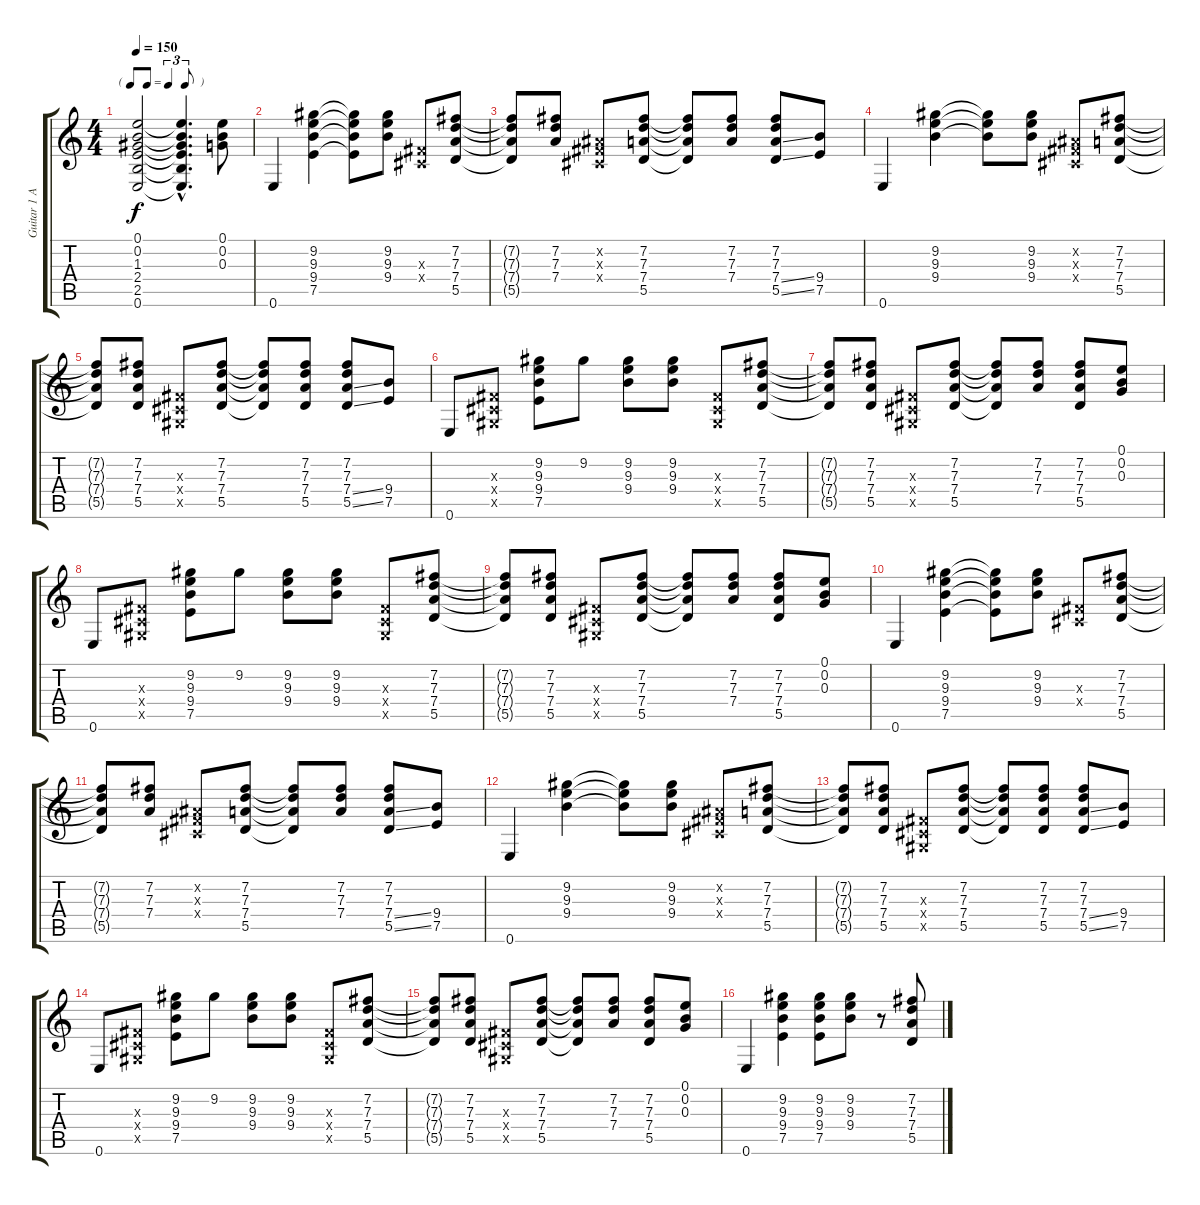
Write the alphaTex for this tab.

\track ("Guitar 1 Ac" "Guitar 1 A") {instrument acousticguitarsteel}
\staff {score tabs}
\tuning (E4 B3 G3 D3 A2 E2) {hide}
\ts (4 4)
\tf triplet8th
\tempo 150
\clef g2
\ks c
(0.1{t} 0.2{t} 1.3{t} 2.4{t} 2.5{t} 0.6{t}).2{dy f} (0.1{hac t} 0.2{hac t} 1.3{hac t} 2.4{hac t} 2.5{hac t} 0.6{hac t}).4{d} (0.1 0.2 0.3).8 |
0.6.4 (9.2 9.3 9.4 7.5).4 (9.2{t} 9.3{t} 9.4{t} 7.5{t}).8 (9.2 9.3 9.4).8 (-1.3{x} -1.4{x}).8 (7.2 7.3 7.4 5.5).8 |
(7.2{t} 7.3{t} 7.4{t} 5.5{t}).8 (7.2 7.3 7.4).8 (-1.2{x} -1.3{x} -1.4{x}).8 (7.2 7.3 7.4 5.5).8 (7.2{t} 7.3{t} 7.4{t} 5.5{t}).8 (7.2 7.3 7.4).8 (7.2 7.3 7.4{ss} 5.5{ss}).8 (9.4 7.5).8 |
0.6.4 (9.2 9.3 9.4).4 (9.2{t} 9.3{t} 9.4{t}).8 (9.2 9.3 9.4).8 (-1.2{x} -1.3{x} -1.4{x}).8 (7.2 7.3 7.4 5.5).8 |
(7.2{t} 7.3{t} 7.4{t} 5.5{t}).8 (7.2 7.3 7.4 5.5).8 (-1.3{x} -1.4{x} -1.5{x}).8 (7.2 7.3 7.4 5.5).8 (7.2{t} 7.3{t} 7.4{t} 5.5{t}).8 (7.2 7.3 7.4 5.5).8 (7.2 7.3 7.4{ss} 5.5{ss}).8 (9.4 7.5).8 |
0.6.8 (-1.3{x} -1.4{x} -1.5{x}).8 (9.2 9.3 9.4 7.5).8 9.2.8 (9.2 9.3 9.4).8 (9.2 9.3 9.4).8 (-1.3{x} -1.4{x} -1.5{x}).8 (7.2 7.3 7.4 5.5).8 |
(7.2{t} 7.3{t} 7.4{t} 5.5{t}).8 (7.2 7.3 7.4 5.5).8 (-1.3{x} -1.4{x} -1.5{x}).8 (7.2 7.3 7.4 5.5).8 (7.2{t} 7.3{t} 7.4{t} 5.5{t}).8 (7.2 7.3 7.4).8 (7.2 7.3 7.4 5.5).8 (0.1 0.2 0.3).8 |
0.6.8 (-1.3{x} -1.4{x} -1.5{x}).8 (9.2 9.3 9.4 7.5).8 9.2.8 (9.2 9.3 9.4).8 (9.2 9.3 9.4).8 (-1.3{x} -1.4{x} -1.5{x}).8 (7.2 7.3 7.4 5.5).8 |
(7.2{t} 7.3{t} 7.4{t} 5.5{t}).8 (7.2 7.3 7.4 5.5).8 (-1.3{x} -1.4{x} -1.5{x}).8 (7.2 7.3 7.4 5.5).8 (7.2{t} 7.3{t} 7.4{t} 5.5{t}).8 (7.2 7.3 7.4).8 (7.2 7.3 7.4 5.5).8 (0.1 0.2 0.3).8 |
0.6.4 (9.2 9.3 9.4 7.5).4 (9.2{t} 9.3{t} 9.4{t} 7.5{t}).8 (9.2 9.3 9.4).8 (-1.3{x} -1.4{x}).8 (7.2 7.3 7.4 5.5).8 |
(7.2{t} 7.3{t} 7.4{t} 5.5{t}).8 (7.2 7.3 7.4).8 (-1.2{x} -1.3{x} -1.4{x}).8 (7.2 7.3 7.4 5.5).8 (7.2{t} 7.3{t} 7.4{t} 5.5{t}).8 (7.2 7.3 7.4).8 (7.2 7.3 7.4{ss} 5.5{ss}).8 (9.4 7.5).8 |
0.6.4 (9.2 9.3 9.4).4 (9.2{t} 9.3{t} 9.4{t}).8 (9.2 9.3 9.4).8 (-1.2{x} -1.3{x} -1.4{x}).8 (7.2 7.3 7.4 5.5).8 |
(7.2{t} 7.3{t} 7.4{t} 5.5{t}).8 (7.2 7.3 7.4 5.5).8 (-1.3{x} -1.4{x} -1.5{x}).8 (7.2 7.3 7.4 5.5).8 (7.2{t} 7.3{t} 7.4{t} 5.5{t}).8 (7.2 7.3 7.4 5.5).8 (7.2 7.3 7.4{ss} 5.5{ss}).8 (9.4 7.5).8 |
0.6.8 (-1.3{x} -1.4{x} -1.5{x}).8 (9.2 9.3 9.4 7.5).8 9.2.8 (9.2 9.3 9.4).8 (9.2 9.3 9.4).8 (-1.3{x} -1.4{x} -1.5{x}).8 (7.2 7.3 7.4 5.5).8 |
(7.2{t} 7.3{t} 7.4{t} 5.5{t}).8 (7.2 7.3 7.4 5.5).8 (-1.3{x} -1.4{x} -1.5{x}).8 (7.2 7.3 7.4 5.5).8 (7.2{t} 7.3{t} 7.4{t} 5.5{t}).8 (7.2 7.3 7.4).8 (7.2 7.3 7.4 5.5).8 (0.1 0.2 0.3).8 |
0.6.4 (9.2 9.3 9.4 7.5).4 (9.2 9.3 9.4 7.5).8 (9.2 9.3 9.4).8 r.8 (7.2 7.3 7.4 5.5).8
